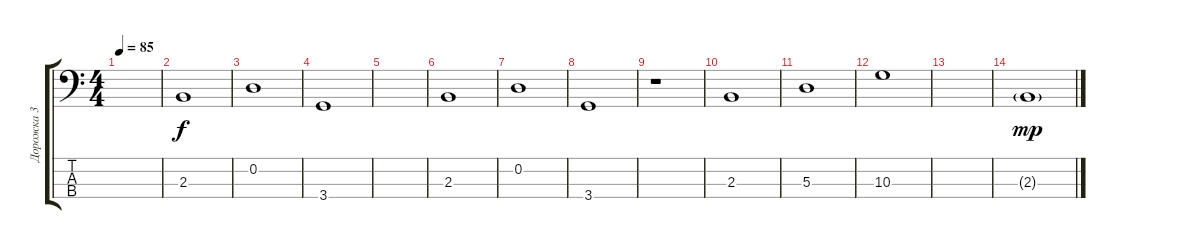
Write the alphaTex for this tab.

\track ("Дорожка 3" "Дорожка 3") {instrument acousticbass}
\staff {score tabs}
\tuning (G2 D2 A1 E1) {hide}
\ts (4 4)
\tempo 85
\clef f4
\ks c
|
2.3.1 |
0.2.1 |
3.4.1 |
|
2.3.1 |
0.2.1 |
3.4.1 |
r.1 |
2.3.1 |
5.3.1 |
10.3.1 |
|
2.3{g}.1{dy mp}
